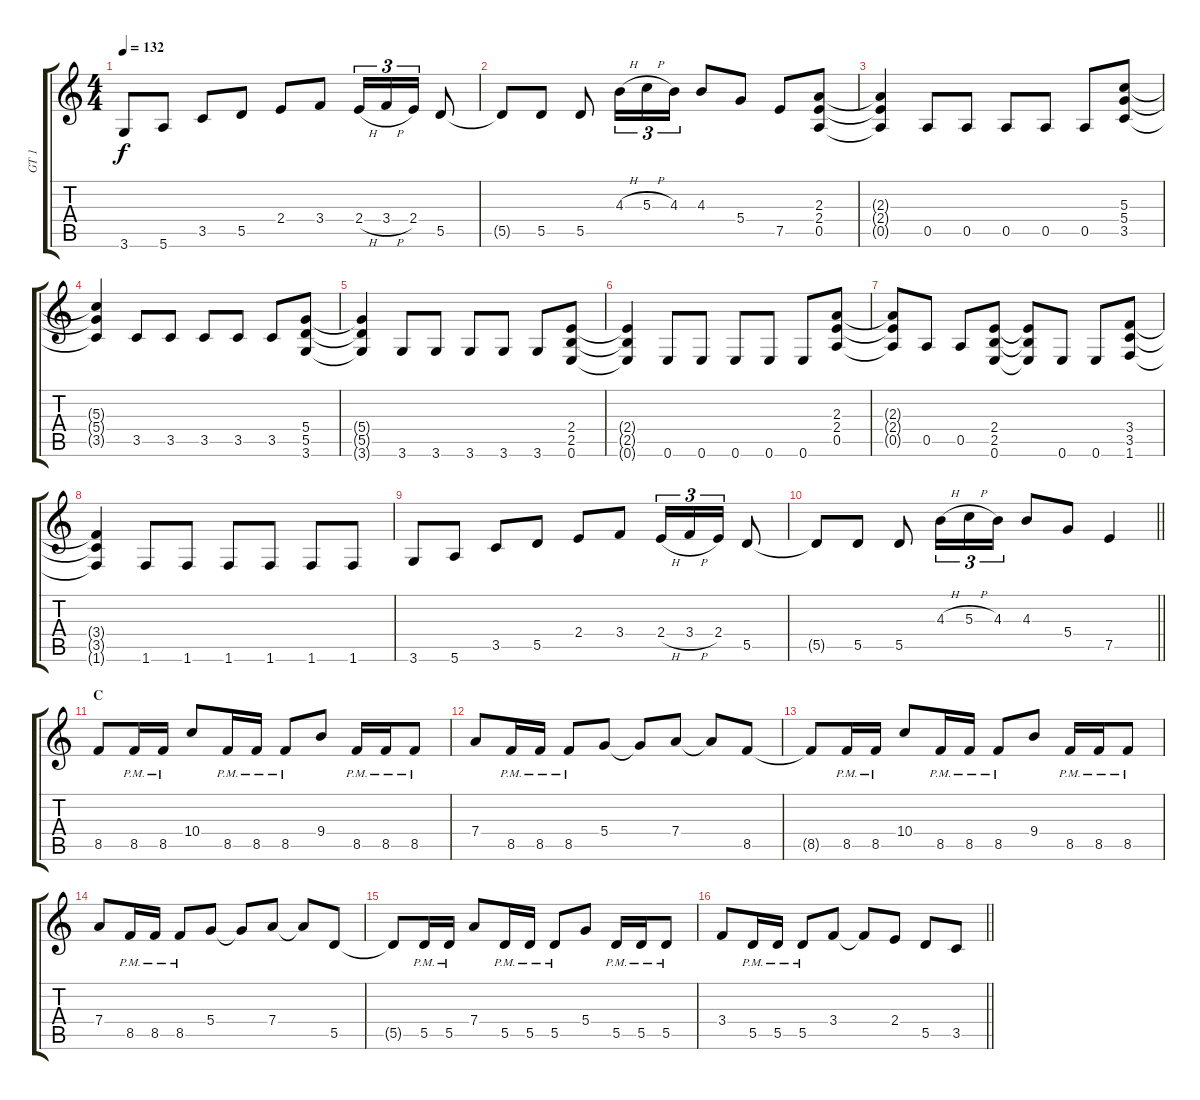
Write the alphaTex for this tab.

\track ("GT 1" "GT 1") {instrument distortionguitar}
\staff {score tabs}
\tuning (E4 B3 G3 D3 A2 E2) {hide}
\ts (4 4)
\tempo 132
\clef g2
\ks c
3.6.8{dy f} 5.6.8 3.5.8 5.5.8 2.4.8 3.4.8 2.4{h}.16{tu (3 2)} 3.4{h}.16{tu (3 2)} 2.4.16{tu (3 2)} 5.5.8 |
5.5{t}.8 5.5.8 5.5.8 4.3{h}.16{tu (3 2)} 5.3{h}.16{tu (3 2)} 4.3.16{tu (3 2)} 4.3.8 5.4.8 7.5.8 (2.3 2.4 0.5).8 |
(2.3{t} 2.4{t} 0.5{t}).4 0.5.8 0.5.8 0.5.8 0.5.8 0.5.8 (5.3 5.4 3.5).8 |
(5.3{t} 5.4{t} 3.5{t}).4 3.5.8 3.5.8 3.5.8 3.5.8 3.5.8 (5.4 5.5 3.6).8 |
(5.4{t} 5.5{t} 3.6{t}).4 3.6.8 3.6.8 3.6.8 3.6.8 3.6.8 (2.4 2.5 0.6).8 |
(2.4{t} 2.5{t} 0.6{t}).4 0.6.8 0.6.8 0.6.8 0.6.8 0.6.8 (2.3 2.4 0.5).8 |
(2.3{t} 2.4{t} 0.5{t}).8 0.5.8 0.5.8 (2.4 2.5 0.6).8 (2.4{t} 2.5{t} 0.6{t}).8 0.6.8 0.6.8 (3.4 3.5 1.6).8 |
(3.4{t} 3.5{t} 1.6{t}).4 1.6.8 1.6.8 1.6.8 1.6.8 1.6.8 1.6.8 |
3.6.8 5.6.8 3.5.8 5.5.8 2.4.8 3.4.8 2.4{h}.16{tu (3 2)} 3.4{h}.16{tu (3 2)} 2.4.16{tu (3 2)} 5.5.8 |
\barLineRight lightlight
5.5{t}.8 5.5.8 5.5.8 4.3{h}.16{tu (3 2)} 5.3{h}.16{tu (3 2)} 4.3.16{tu (3 2)} 4.3.8 5.4.8 7.5.4 |
\section ("" "C")
8.5.8 8.5{pm}.16 8.5{pm}.16 10.4.8 8.5{pm}.16 8.5{pm}.16 8.5{pm}.8 9.4.8 8.5{pm}.16 8.5{pm}.16 8.5{pm}.8 |
7.4.8 8.5{pm}.16 8.5{pm}.16 8.5{pm}.8 5.4.8 5.4{t}.8 7.4.8 7.4{t}.8 8.5.8 |
8.5{t}.8 8.5{pm}.16 8.5{pm}.16 10.4.8 8.5{pm}.16 8.5{pm}.16 8.5{pm}.8 9.4.8 8.5{pm}.16 8.5{pm}.16 8.5{pm}.8 |
7.4.8 8.5{pm}.16 8.5{pm}.16 8.5{pm}.8 5.4.8 5.4{t}.8 7.4.8 7.4{t}.8 5.5.8 |
5.5{t}.8 5.5{pm}.16 5.5{pm}.16 7.4.8 5.5{pm}.16 5.5{pm}.16 5.5{pm}.8 5.4.8 5.5{pm}.16 5.5{pm}.16 5.5{pm}.8 |
\barLineRight lightlight
3.4.8 5.5{pm}.16 5.5{pm}.16 5.5{pm}.8 3.4.8 3.4{t}.8 2.4.8 5.5.8 3.5.8
